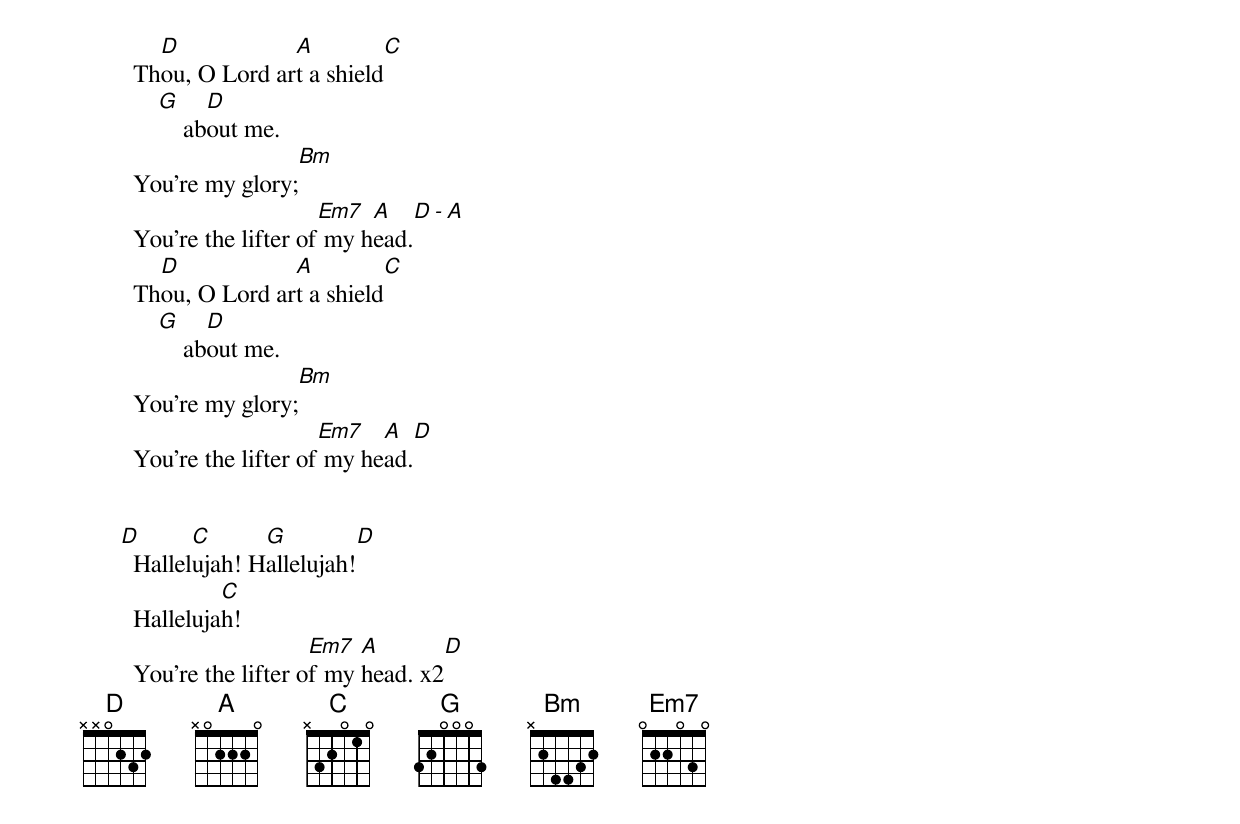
          D            A                     C
	Thou, O Lord art a shield
            G     D
		about me.
                              Bm
	You’re my glory;
                            Em7  A          D - A
	You’re the lifter of my head.
          D            A                    C
	Thou, O Lord art a shield
            G     D
		about me.
                             Bm
	You’re my glory;
                            Em7   A           D
	You’re the lifter of my head.


      D       C      G            D
	Hallelujah! Hallelujah!
                 C
	Hallelujah!
                           Em7  A            D
	You’re the lifter of my head. x2
